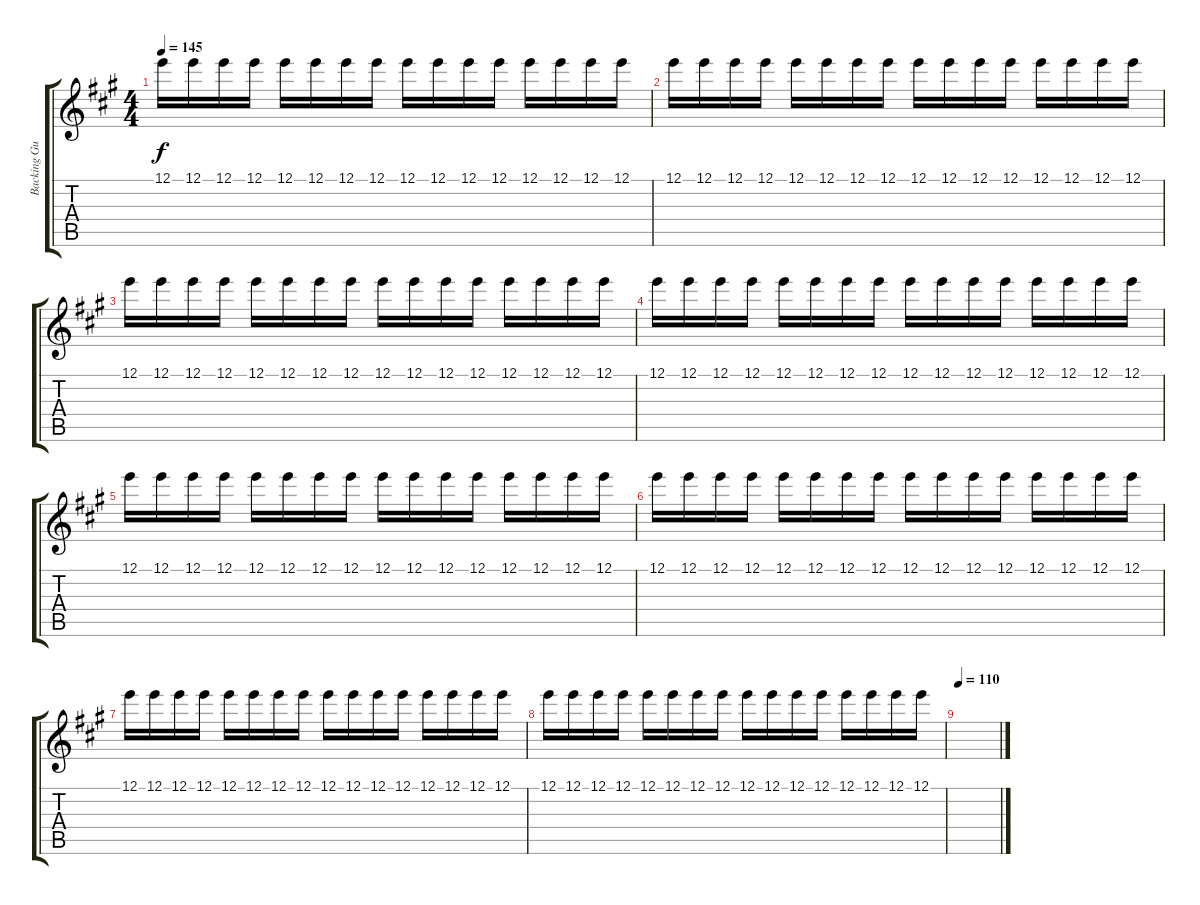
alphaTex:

\track ("Backing Guitar" "Backing Gu") {instrument electricguitarjazz}
\staff {score tabs}
\tuning (E4 B3 G3 D3 A2 E2) {hide}
\ts (4 4)
\tempo 145
\clef g2
\ks a
12.1.16{dy f} 12.1.16 12.1.16 12.1.16 12.1.16 12.1.16 12.1.16 12.1.16 12.1.16 12.1.16 12.1.16 12.1.16 12.1.16 12.1.16 12.1.16 12.1.16 |
12.1.16 12.1.16 12.1.16 12.1.16 12.1.16 12.1.16 12.1.16 12.1.16 12.1.16 12.1.16 12.1.16 12.1.16 12.1.16 12.1.16 12.1.16 12.1.16 |
12.1.16 12.1.16 12.1.16 12.1.16 12.1.16 12.1.16 12.1.16 12.1.16 12.1.16 12.1.16 12.1.16 12.1.16 12.1.16 12.1.16 12.1.16 12.1.16 |
12.1.16 12.1.16 12.1.16 12.1.16 12.1.16 12.1.16 12.1.16 12.1.16 12.1.16 12.1.16 12.1.16 12.1.16 12.1.16 12.1.16 12.1.16 12.1.16 |
12.1.16 12.1.16 12.1.16 12.1.16 12.1.16 12.1.16 12.1.16 12.1.16 12.1.16 12.1.16 12.1.16 12.1.16 12.1.16 12.1.16 12.1.16 12.1.16 |
12.1.16 12.1.16 12.1.16 12.1.16 12.1.16 12.1.16 12.1.16 12.1.16 12.1.16 12.1.16 12.1.16 12.1.16 12.1.16 12.1.16 12.1.16 12.1.16 |
12.1.16 12.1.16 12.1.16 12.1.16 12.1.16 12.1.16 12.1.16 12.1.16 12.1.16 12.1.16 12.1.16 12.1.16 12.1.16 12.1.16 12.1.16 12.1.16 |
12.1.16 12.1.16 12.1.16 12.1.16 12.1.16 12.1.16 12.1.16 12.1.16 12.1.16 12.1.16 12.1.16 12.1.16 12.1.16 12.1.16 12.1.16 12.1.16 |
\tempo 110
